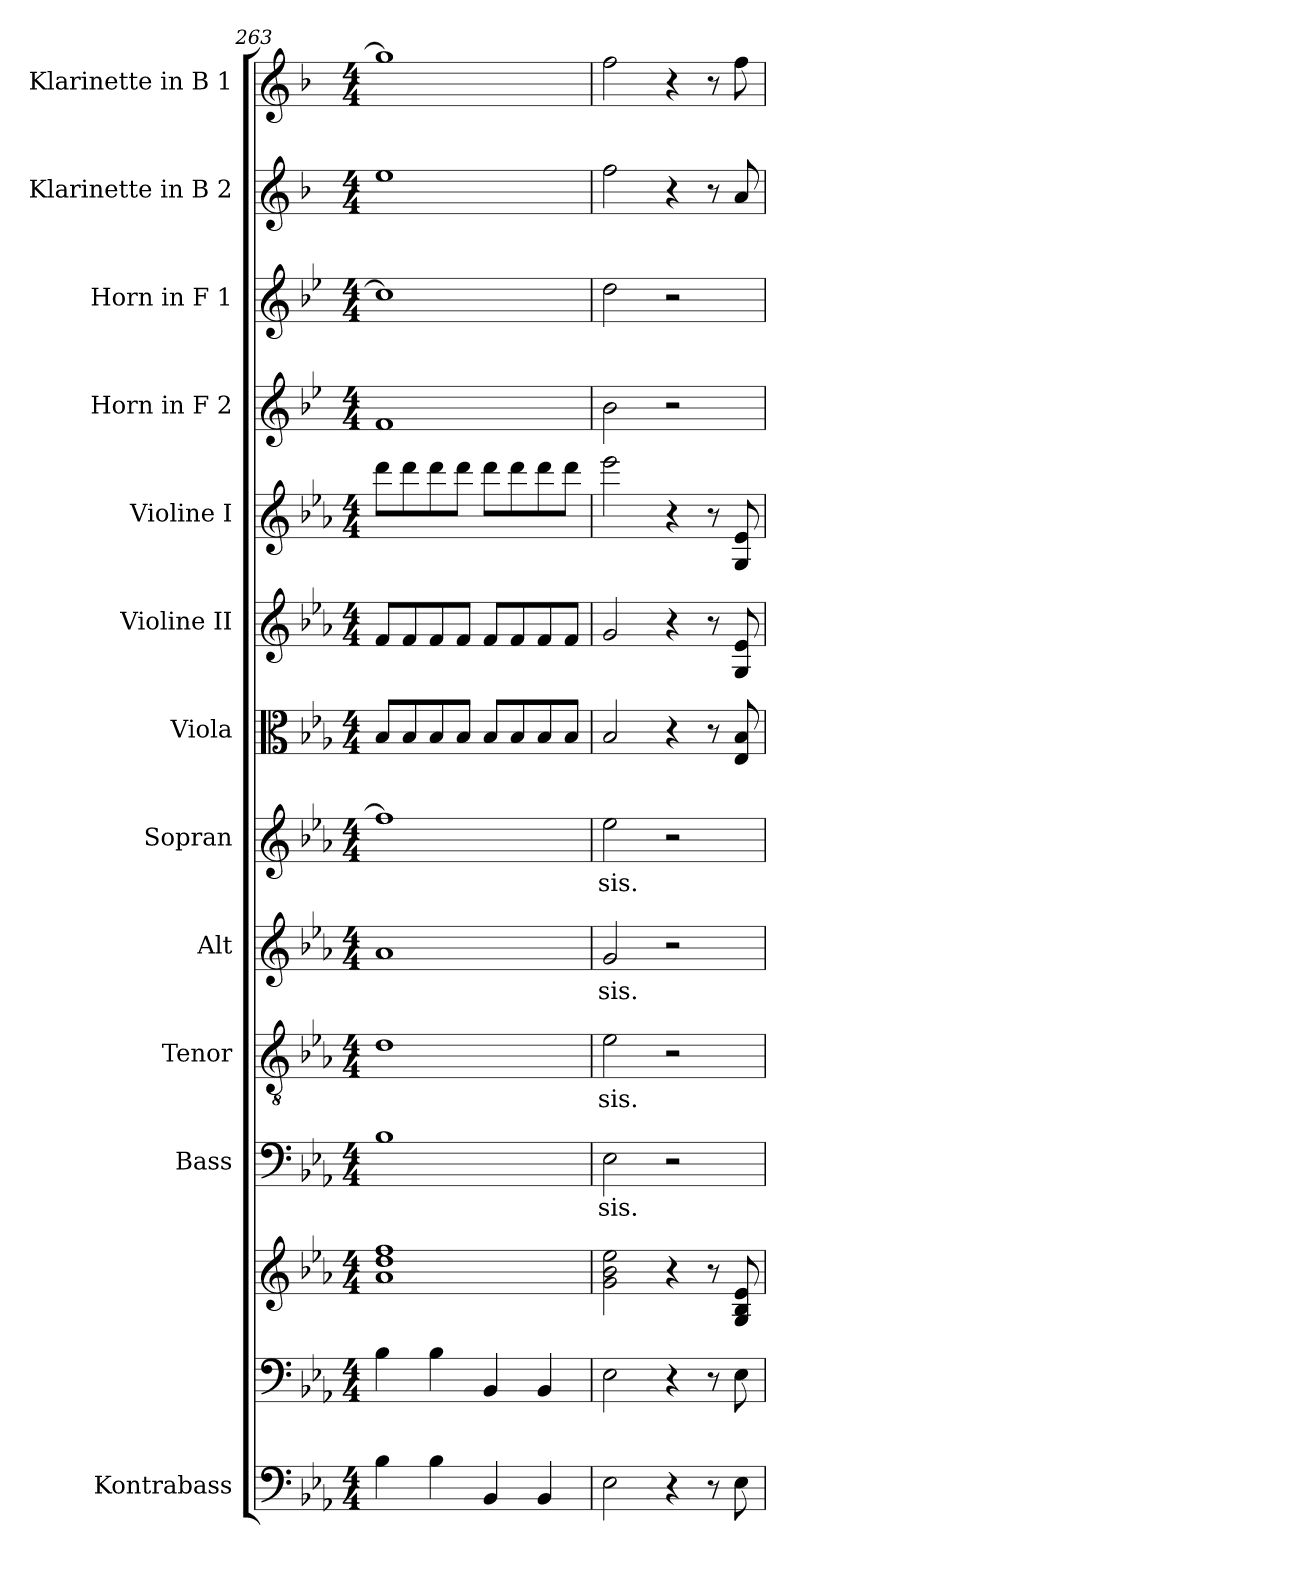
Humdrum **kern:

**kern	**kern	**kern	**kern	**text	**kern	**text	**kern	**text	**kern	**text	**kern	**kern	**kern	**kern	**kern	**kern	**kern
*part13	*part12	*part12	*part11	*part11	*part10	*part10	*part9	*part9	*part8	*part8	*part7	*part6	*part5	*part4	*part3	*part2	*part1
*staff14	*staff13	*staff12	*staff11	*staff11	*staff10	*staff10	*staff9	*staff9	*staff8	*staff8	*staff7	*staff6	*staff5	*staff4	*staff3	*staff2	*staff1
*I"Kontrabass	*	*	*I"Bass	*	*I"Tenor	*	*I"Alt	*	*I"Sopran	*	*I"Viola	*I"Violine II	*I"Violine I	*I"Horn in F 2	*I"Horn in F 1	*I"Klarinette in B 2	*I"Klarinette in B 1
*I'Kb.	*	*	*I'B	*	*I'T	*	*I'A	*	*I'S	*	*I'Vla.	*I'Vl. II	*I'Vl. I	*I'Hrn. 2	*I'Hrn. 1	*	*
*clefF4	*clefF4	*clefG2	*clefF4	*	*clefGv2	*	*clefG2	*	*clefG2	*	*clefC3	*clefG2	*clefG2	*clefG2	*clefG2	*clefG2	*clefG2
*ITrd7c12	*	*	*	*	*	*	*	*	*	*	*	*	*	*ITrd4c7	*ITrd4c7	*ITrd1c2	*ITrd1c2
*k[b-e-a-]	*k[b-e-a-]	*k[b-e-a-]	*k[b-e-a-]	*	*k[b-e-a-]	*	*k[b-e-a-]	*	*k[b-e-a-]	*	*k[b-e-a-]	*k[b-e-a-]	*k[b-e-a-]	*k[b-e-a-]	*k[b-e-a-]	*k[b-e-a-]	*k[b-e-a-]
*E-:	*E-:	*E-:	*E-:	*	*E-:	*	*E-:	*	*E-:	*	*E-:	*E-:	*E-:	*E-:	*E-:	*E-:	*E-:
*M4/4	*M4/4	*M4/4	*M4/4	*	*M4/4	*	*M4/4	*	*M4/4	*	*M4/4	*M4/4	*M4/4	*M4/4	*M4/4	*M4/4	*M4/4
=263	=263	=263	=263	=263	=263	=263	=263	=263	=263	=263	=263	=263	=263	=263	=263	=263	=263
4BB-\	4B-\	1a- 1dd 1ff	1B-	.	1d	.	1a-	.	1ff]	.	8B-/L	8f/L	8ddd\L	1B-	1f]	1dd	1ff]
.	.	.	.	.	.	.	.	.	.	.	8B-/	8f/	8ddd\	.	.	.	.
4BB-\	4B-\	.	.	.	.	.	.	.	.	.	8B-/	8f/	8ddd\	.	.	.	.
.	.	.	.	.	.	.	.	.	.	.	8B-/J	8f/J	8ddd\J	.	.	.	.
4BBB-/	4BB-/	.	.	.	.	.	.	.	.	.	8B-/L	8f/L	8ddd\L	.	.	.	.
.	.	.	.	.	.	.	.	.	.	.	8B-/	8f/	8ddd\	.	.	.	.
4BBB-/	4BB-/	.	.	.	.	.	.	.	.	.	8B-/	8f/	8ddd\	.	.	.	.
.	.	.	.	.	.	.	.	.	.	.	8B-/J	8f/J	8ddd\J	.	.	.	.
=264	=264	=264	=264	=264	=264	=264	=264	=264	=264	=264	=264	=264	=264	=264	=264	=264	=264
!	!	!	!	!LO:LY:b	!	!LO:LY:b	!	!LO:LY:b	!	!LO:LY:b	!	!	!	!	!	!	!
2EE-\	2E-\	2g\ 2b-\ 2ee-\	2E-\	-sis.	2e-\	-sis.	2g/	-sis.	2ee-\	-sis.	2B-/	2g/	2eee-\	2e-\	2g\	2ee-\	2ee-\
4r	4r	4r	2r	.	2r	.	2r	.	2r	.	4r	4r	4r	2r	2r	4r	4r
8r	8r	8r	.	.	.	.	.	.	.	.	8r	8r	8r	.	.	8r	8r
8EE-\	8E-\	8G/ 8B-/ 8e-/	.	.	.	.	.	.	.	.	8E-/ 8B-/	8G/ 8e-/	8G/ 8e-/	.	.	8g/	8ee-\
=	=	=	=	=	=	=	=	=	=	=	=	=	=	=	=	=	=
*-	*-	*-	*-	*-	*-	*-	*-	*-	*-	*-	*-	*-	*-	*-	*-	*-	*-
